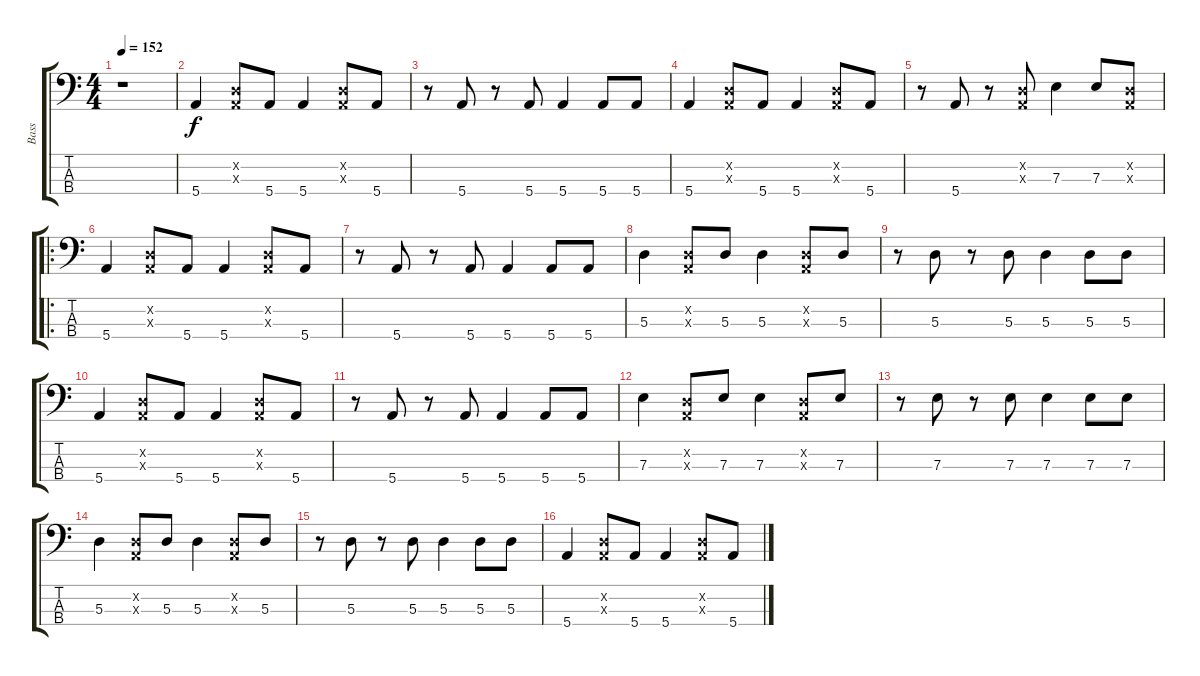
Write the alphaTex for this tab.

\track ("Bass" "Bass") {instrument electricbassfinger}
\staff {score tabs}
\tuning (G2 D2 A1 E1) {hide}
\ts (4 4)
\tempo 152
\clef f4
\ks c
r.1{dy f instrument electricbassfinger} |
5.4.4 (0.2{x} 0.3{x}).8 5.4.8 5.4.4 (0.2{x} 0.3{x}).8 5.4.8 |
r.8 5.4.8 r.8 5.4.8 5.4.4 5.4.8 5.4.8 |
5.4.4 (0.2{x} 0.3{x}).8 5.4.8 5.4.4 (0.2{x} 0.3{x}).8 5.4.8 |
r.8 5.4.8 r.8 (0.2{x} 0.3{x}).8 7.3.4 7.3.8 (0.2{x} 0.3{x}).8 |
\ro
5.4.4 (0.2{x} 0.3{x}).8 5.4.8 5.4.4 (0.2{x} 0.3{x}).8 5.4.8 |
r.8 5.4.8 r.8 5.4.8 5.4.4 5.4.8 5.4.8 |
5.3.4 (0.2{x} 0.3{x}).8 5.3.8 5.3.4 (0.2{x} 0.3{x}).8 5.3.8 |
r.8 5.3.8 r.8 5.3.8 5.3.4 5.3.8 5.3.8 |
5.4.4 (0.2{x} 0.3{x}).8 5.4.8 5.4.4 (0.2{x} 0.3{x}).8 5.4.8 |
r.8 5.4.8 r.8 5.4.8 5.4.4 5.4.8 5.4.8 |
7.3.4 (0.2{x} 0.3{x}).8 7.3.8 7.3.4 (0.2{x} 0.3{x}).8 7.3.8 |
r.8 7.3.8 r.8 7.3.8 7.3.4 7.3.8 7.3.8 |
5.3.4 (0.2{x} 0.3{x}).8 5.3.8 5.3.4 (0.2{x} 0.3{x}).8 5.3.8 |
r.8 5.3.8 r.8 5.3.8 5.3.4 5.3.8 5.3.8 |
5.4.4 (0.2{x} 0.3{x}).8 5.4.8 5.4.4 (0.2{x} 0.3{x}).8 5.4.8
